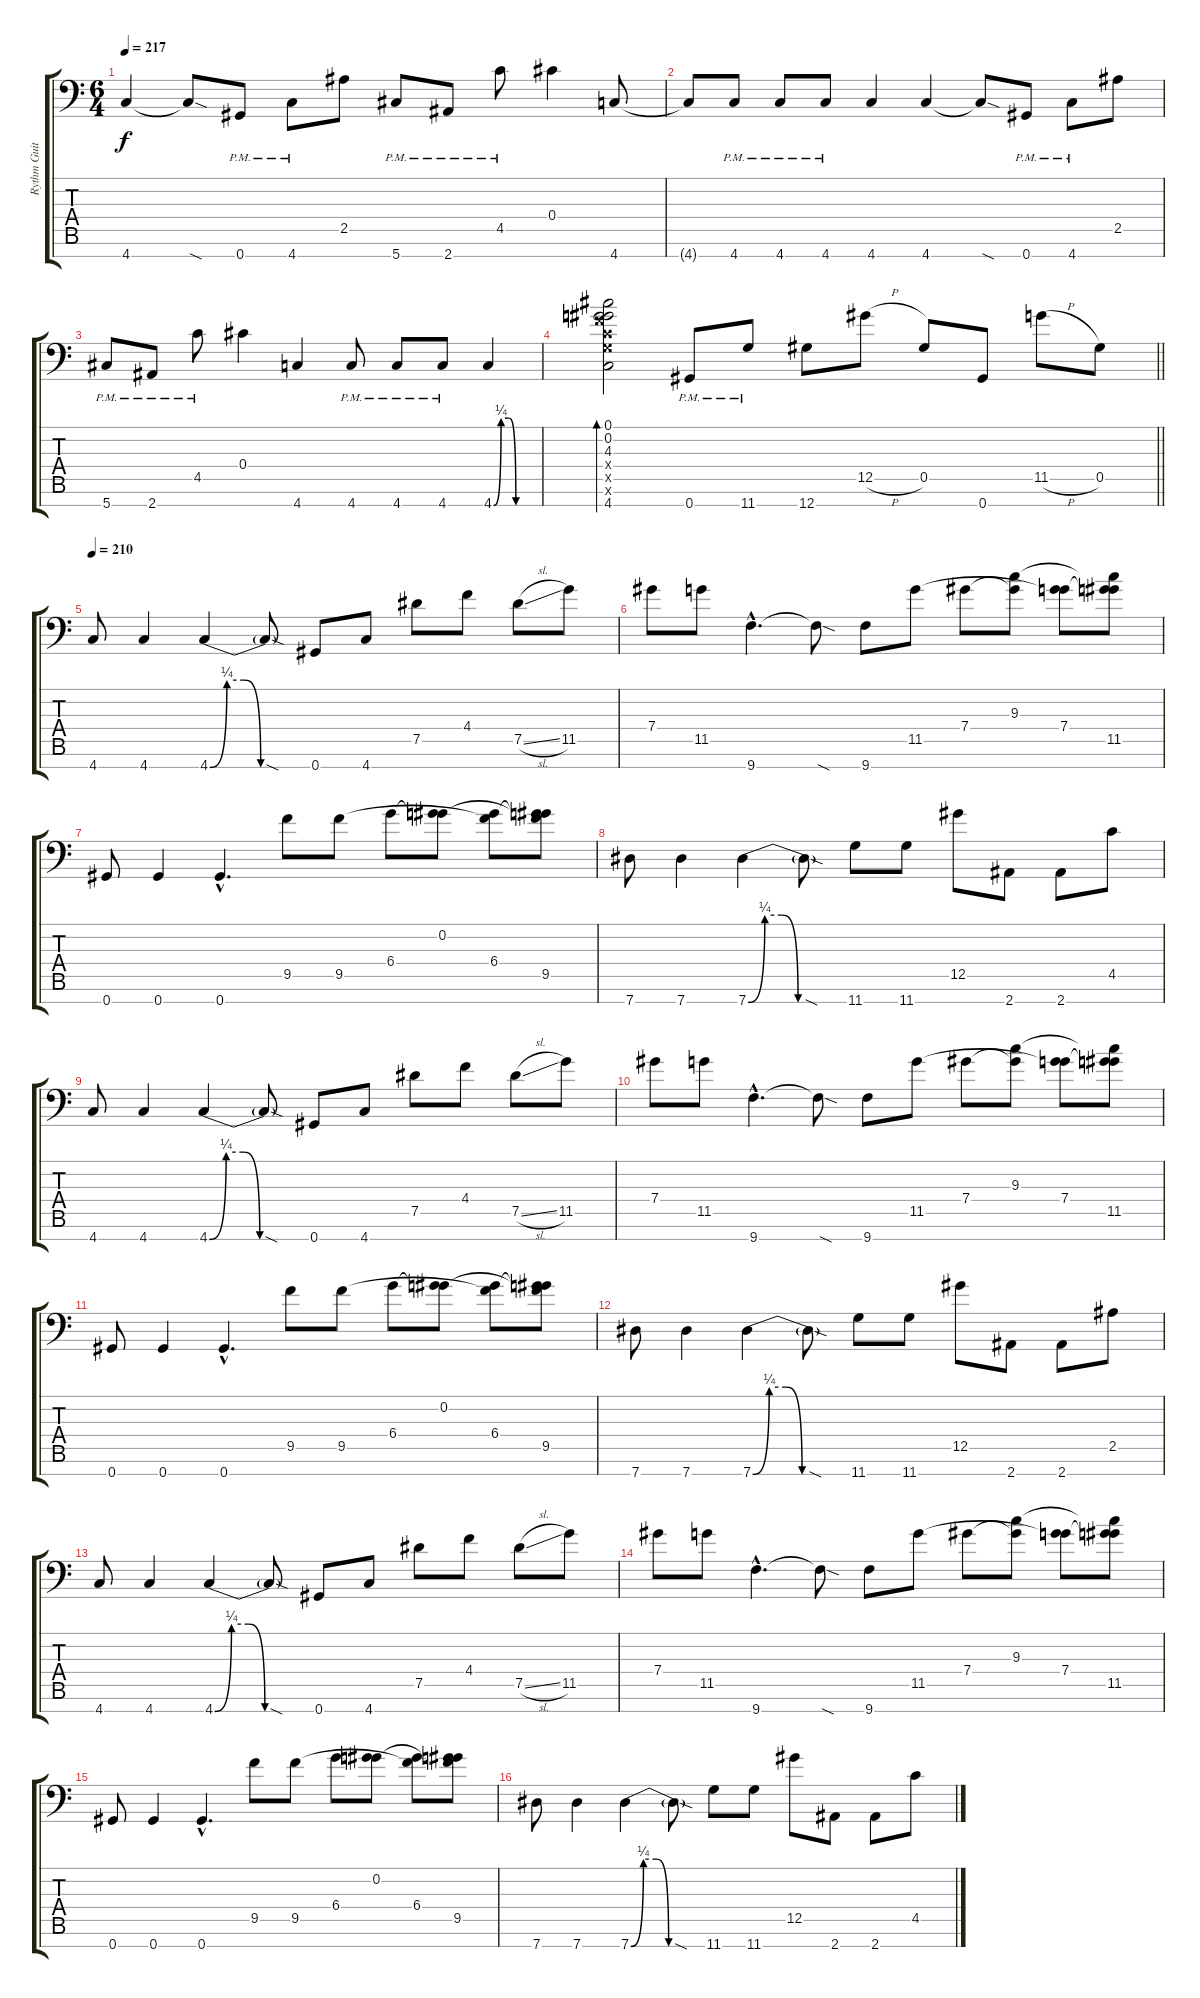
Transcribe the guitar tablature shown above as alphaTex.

\track ("Rythm Guitar #2" "Rythm Guit") {instrument distortionguitar}
\staff {score tabs}
\tuning (Db4 Ab3 Eb3 Db3 Ab2 Eb2 Ab1) {hide}
\ts (6 4)
\tempo 217
\clef f4
\ks c
4.7.4{dy f} 4.7{sod t}.8 0.7{pm}.8 4.7{pm}.8 2.5.8 5.7{pm}.8 2.7{pm}.8 4.5{pm}.8 0.4.4 4.7.8 |
4.7{t}.8 4.7{pm}.8 4.7{pm}.8 4.7{pm}.8 4.7.4 4.7.4 4.7{sod t}.8 0.7{pm}.8 4.7{pm}.8 2.5.8 |
5.7{pm}.8 2.7{pm}.8 4.5{pm}.8 0.4.4 4.7.4 4.7{pm}.8 4.7{pm}.8 4.7{pm}.8 4.7{be (custom 0 0 10 1 20 1 30 0 60 0)}.4 |
\barLineRight lightlight
(0.1 0.2 4.3 4.4{x} 4.5{x} 4.6{x} 4.7).2{bd 60} 0.7{pm}.8 11.7{pm}.8 12.7.8 12.5{h}.8 0.5.8 0.7.8 11.5{h}.8 0.5.8 |
\section ("" "")
\tempo 210
4.7.8 4.7.4 4.7{be (custom 0 0 10 1 20 1 30 0 60 0)}.4 4.7{sod t}.8 0.7.8 4.7.8 7.5.8 4.4.8 7.5{sl}.8 11.5.8 |
7.4.8 11.5.8 9.7{hac}.4{d} 9.7{sod t}.8 9.7.8 11.5.8 7.4.8 (9.3 7.4{t}).8 (7.4 11.5{t}).8 (9.3{t} 7.4{t} 11.5).8 |
0.7.8 0.7.4 0.7{hac}.4{d} 9.5.8 9.5.8 6.4.8 (0.2 6.4{t}).8 (6.4 9.5{t}).8 (0.2{t} 6.4{t} 9.5).8 |
7.7.8 7.7.4 7.7{be (custom 0 0 10 1 20 1 30 0 60 0)}.4 7.7{sod t}.8 11.7.8 11.7.8 12.5.8 2.7.8 2.7.8 4.5.8 |
4.7.8 4.7.4 4.7{be (custom 0 0 10 1 20 1 30 0 60 0)}.4 4.7{sod t}.8 0.7.8 4.7.8 7.5.8 4.4.8 7.5{sl}.8 11.5.8 |
7.4.8 11.5.8 9.7{hac}.4{d} 9.7{sod t}.8 9.7.8 11.5.8 7.4.8 (9.3 7.4{t}).8 (7.4 11.5{t}).8 (9.3{t} 7.4{t} 11.5).8 |
0.7.8 0.7.4 0.7{hac}.4{d} 9.5.8 9.5.8 6.4.8 (0.2 6.4{t}).8 (6.4 9.5{t}).8 (0.2{t} 6.4{t} 9.5).8 |
7.7.8 7.7.4 7.7{be (custom 0 0 10 1 20 1 30 0 60 0)}.4 7.7{sod t}.8 11.7.8 11.7.8 12.5.8 2.7.8 2.7.8 2.5.8 |
4.7.8 4.7.4 4.7{be (custom 0 0 10 1 20 1 30 0 60 0)}.4 4.7{sod t}.8 0.7.8 4.7.8 7.5.8 4.4.8 7.5{sl}.8 11.5.8 |
7.4.8 11.5.8 9.7{hac}.4{d} 9.7{sod t}.8 9.7.8 11.5.8 7.4.8 (9.3 7.4{t}).8 (7.4 11.5{t}).8 (9.3{t} 7.4{t} 11.5).8 |
0.7.8 0.7.4 0.7{hac}.4{d} 9.5.8 9.5.8 6.4.8 (0.2 6.4{t}).8 (6.4 9.5{t}).8 (0.2{t} 6.4{t} 9.5).8 |
7.7.8 7.7.4 7.7{be (custom 0 0 10 1 20 1 30 0 60 0)}.4 7.7{sod t}.8 11.7.8 11.7.8 12.5.8 2.7.8 2.7.8 4.5.8
